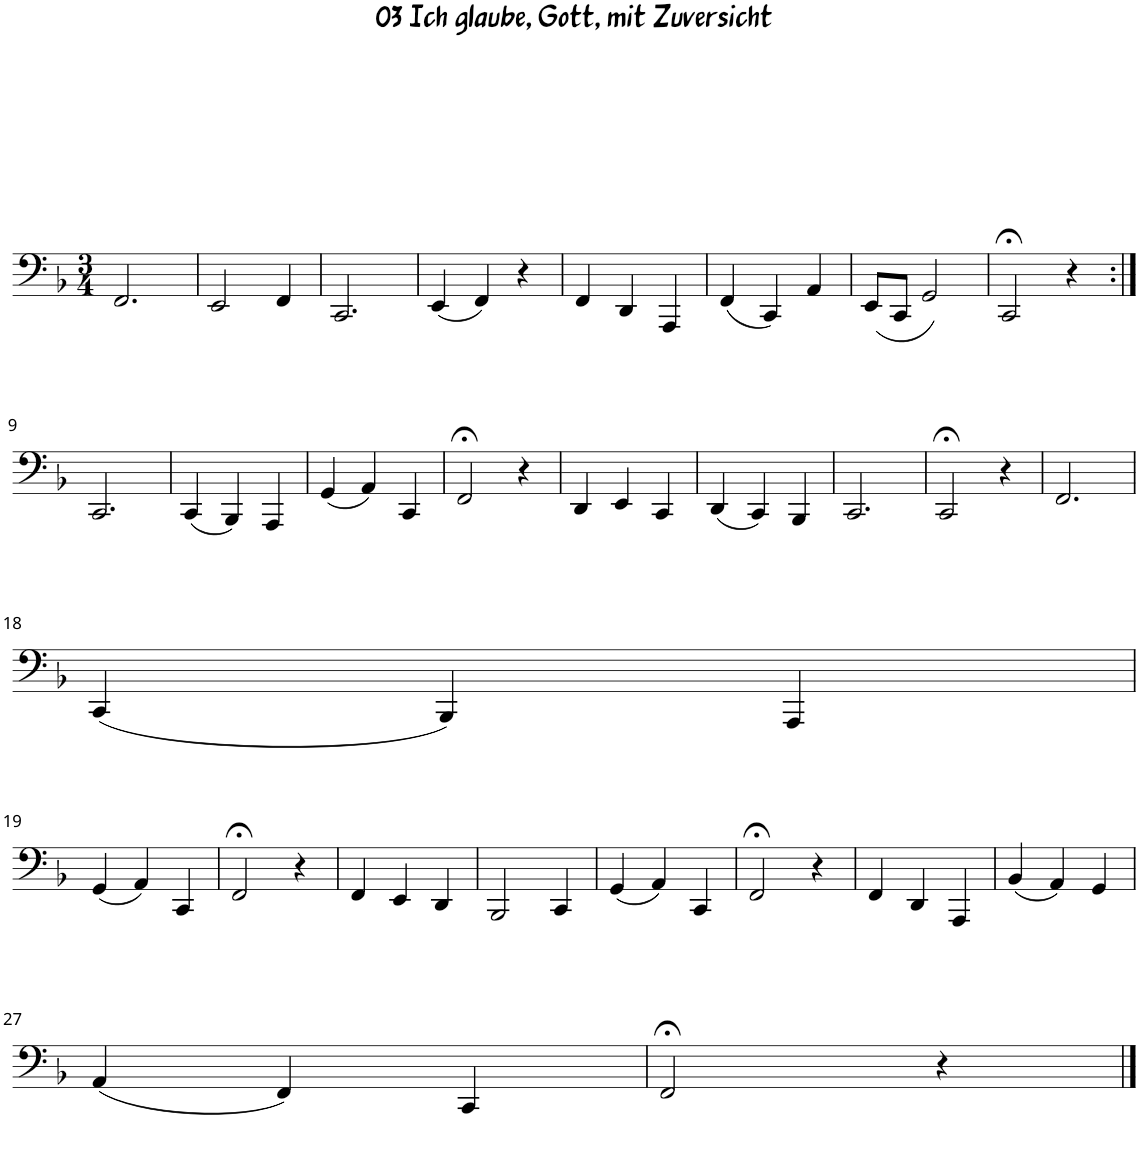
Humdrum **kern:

**kern
*part1
*staff1
*I"Tuba
*I'Tba.
*clefF4
*k[b-]
*M3/4
=1
2.FF/
=2
2EE/
4FF/
=3
2.CC/
=4
(4EE/
4FF/)
4r
=5
4FF/
4DD/
4AAA/
=6
(4FF/
4CC/)
4AA/
=7
(8EE/L
8CC/J
2GG/)
=8
2CC;</
4r
!!LO:LB:g=z
=9:|!
2.CC/
=10
(4CC/
4BBB-/)
4AAA/
=11
(4GG/
4AA/)
4CC/
=12
2FF;</
4r
=13
4DD/
4EE/
4CC/
=14
(4DD/
4CC/)
4BBB-/
=15
2.CC/
=16
2CC;</
4r
=17
2.FF/
!!LO:LB:g=z
=18
(4CC/
4BBB-/)
4AAA/
!!LO:LB:g=z
=19
(4GG/
4AA/)
4CC/
=20
2FF;</
4r
=21
4FF/
4EE/
4DD/
=22
2BBB-/
4CC/
=23
(4GG/
4AA/)
4CC/
=24
2FF;</
4r
=25
4FF/
4DD/
4AAA/
=26
(4BB-/
4AA/)
4GG/
!!LO:LB:g=z
=27
(4AA/
4FF/)
4CC/
=28
2FF;</
4r
==
*-
